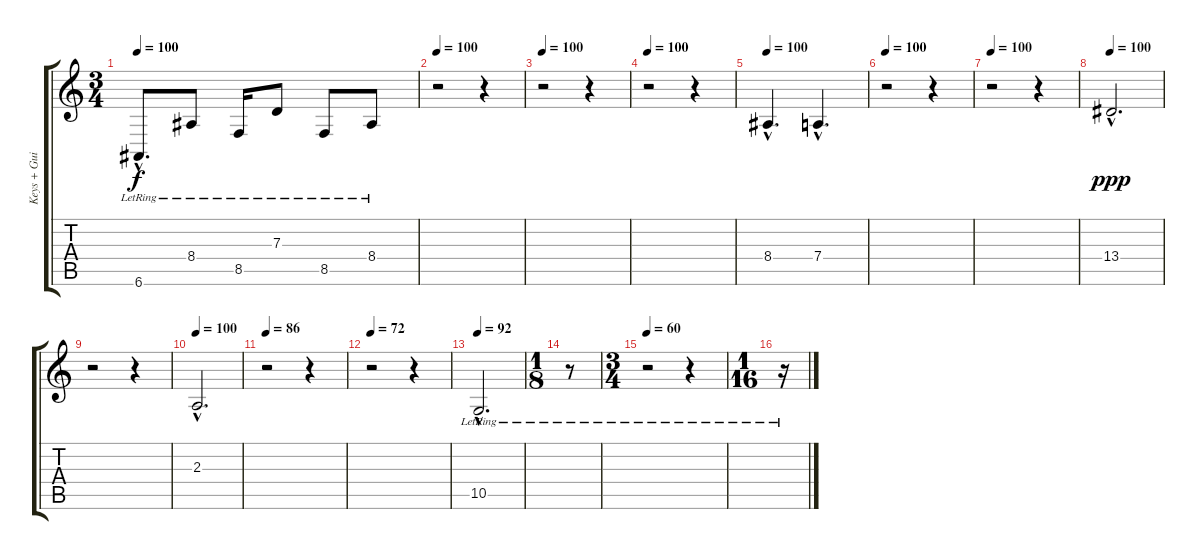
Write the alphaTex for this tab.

\track ("Keys + Guitar 3" "Keys + Gui") {instrument lead2sawtooth}
\staff {score tabs}
\tuning (E4 B3 G3 D3 A2 E2) {hide}
\ts (3 4)
\tempo 100
\clef g2
\ks c
6.6{hac lr}.8{d dy f volume 13 balance 8 instrument acousticguitarsteel} 8.4{lr}.8 8.5{lr}.16 7.3{lr}.8 8.5{lr}.8 8.4{lr}.8 |
\tempo 100
r.2 r.4 |
\tempo 100
r.2 r.4 |
\tempo 100
r.2 r.4 |
\tempo 100
8.4{hac}.4{d instrument acousticguitarsteel} 7.4{hac}.4{d} |
\tempo 100
r.2 r.4 |
\tempo 100
r.2 r.4 |
\tempo 100
13.4{hac}.2{d dy ppp} |
r.2 r.4 |
\tempo 100
2.3{hac}.2{d} |
\tempo 86
r.2 r.4 |
\tempo 72
r.2 r.4 |
\tempo 92
10.5{hac lr}.2{d} |
\ts (1 8)
r.8 |
\ts (3 4)
\tempo 60
r.2 r.4 |
\ts (1 16)
r.16
